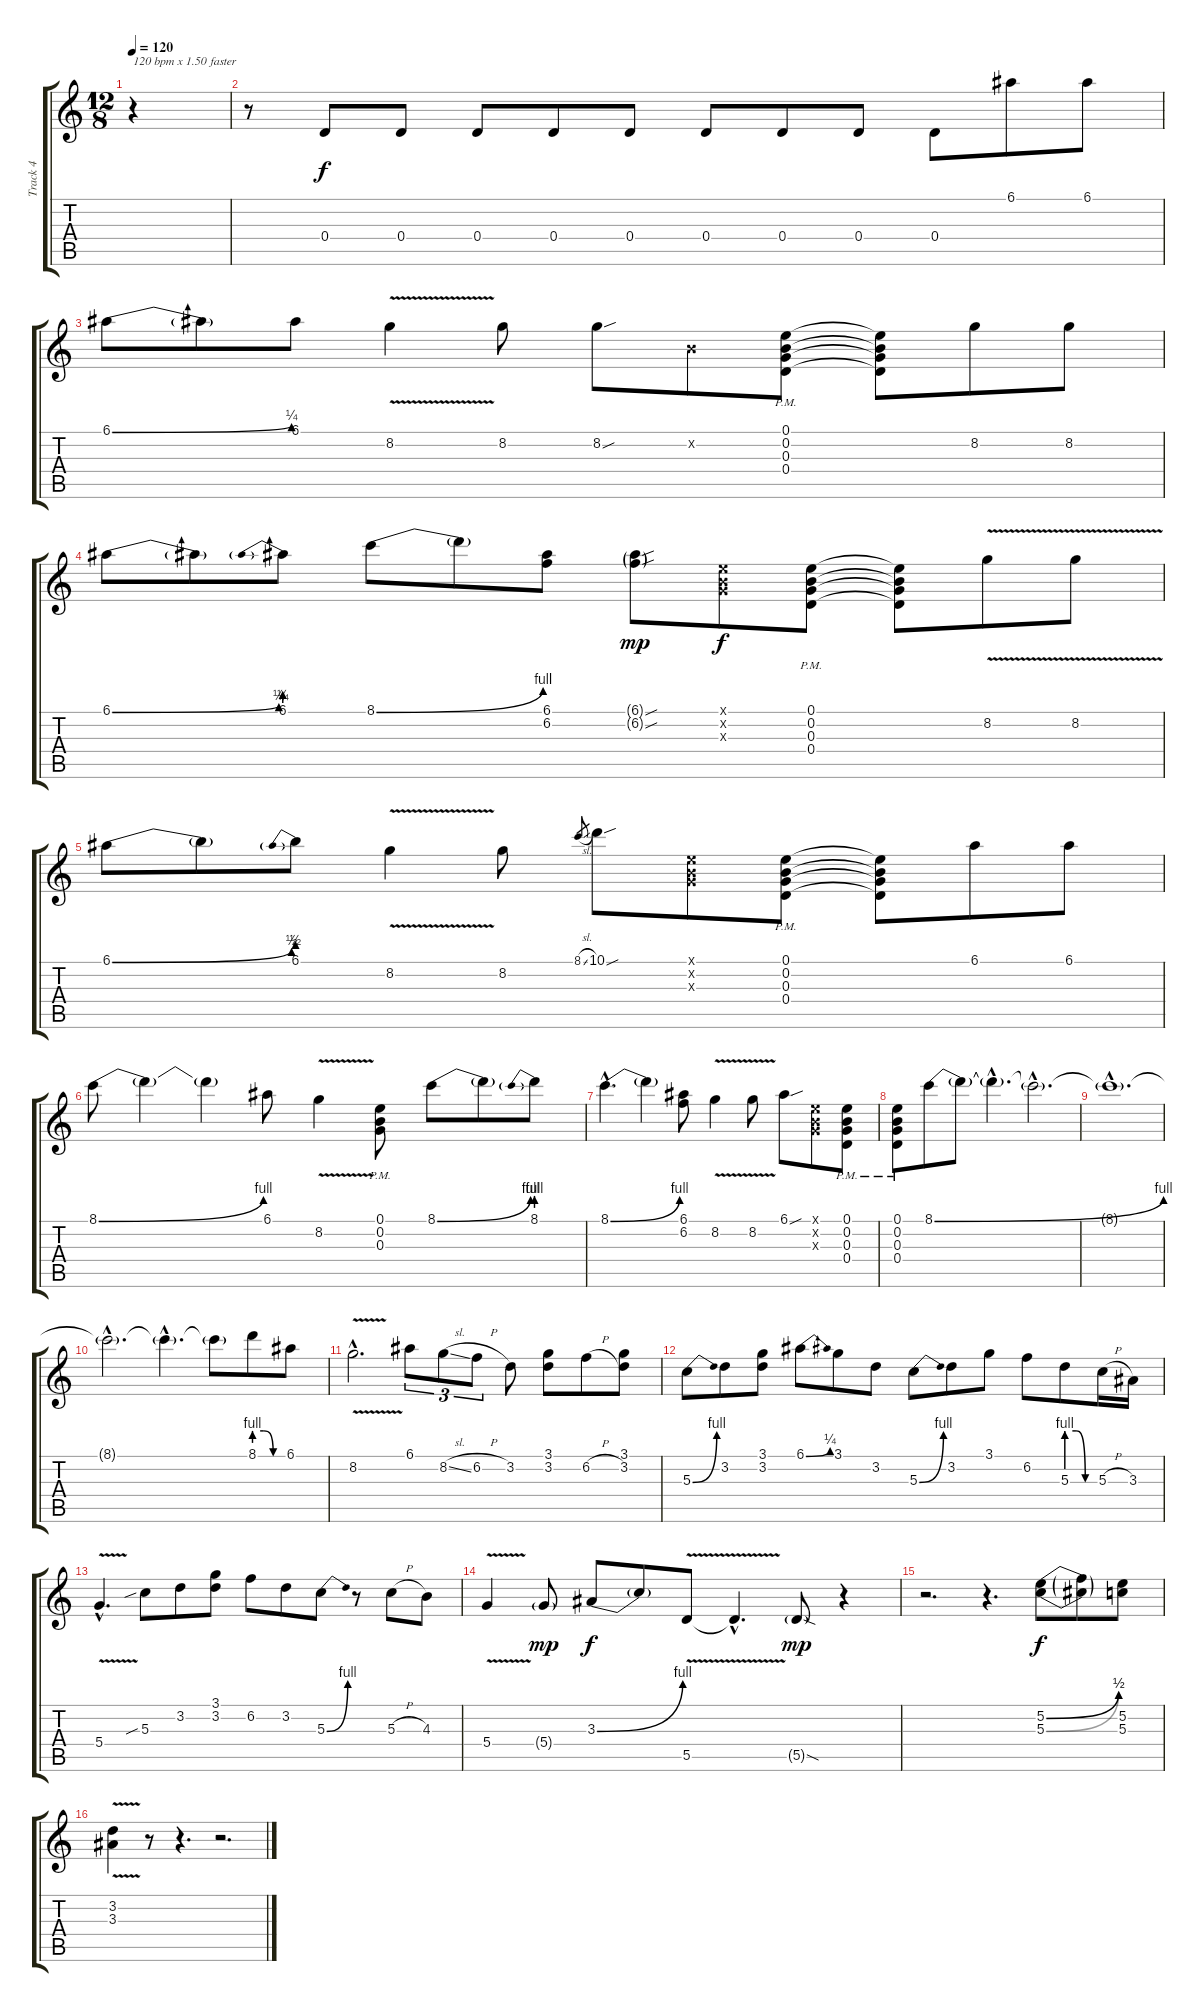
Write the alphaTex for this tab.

\track ("Track 4" "Track 4") {instrument overdrivenguitar}
\staff {score tabs}
\tuning (E4 B3 G3 D3 A2 E2) {hide}
\ts (12 8)
\tempo 120
\clef g2
\ks c
r.4{txt "120 bpm x 1.50 faster" dy f instrument overdrivenguitar} |
r.8 0.4.8 0.4.8 0.4.8 0.4.8 0.4.8 0.4.8 0.4.8 0.4.8 0.4.8 6.1.8 6.1.8 |
6.1{be (bend 0 0 60 1)}.8 6.1{t}.8 6.1.8 8.2{v}.4 8.2.8 8.2{sou}.8 0.2{x}.8 (0.1{pm} 0.2{pm} 0.3{pm} 0.4{pm}).8 (0.1{t} 0.2{t} 0.3{t} 0.4{t}).8 8.2.8 8.2.8 |
6.1{be (bend 0 0 60 1)}.8 6.1{t}.8 6.1{be (prebend 0 1 60 1)}.8 8.1{be (bend 0 0 60 4)}.8 8.1{t}.8 (6.1 6.2).8 (6.1{sou g} 6.2{sou g}).8{dy mp} (0.1{x} 0.2{x} 0.3{x}).8{dy f} (0.1{pm} 0.2{pm} 0.3{pm} 0.4{pm}).8 (0.1{t} 0.2{t} 0.3{t} 0.4{t}).8 8.2{v}.8 8.2{v}.8 |
6.1{be (bend 0 0 60 2)}.8 6.1{t}.8 6.1{be (prebend 0 2 60 2)}.8 8.2{v}.4 8.2.8 8.1{sl}.8{gr} 10.1{sou}.8 (0.1{x} 0.2{x} 0.3{x}).8 (0.1{pm} 0.2{pm} 0.3{pm} 0.4{pm}).8 (0.1{t} 0.2{t} 0.3{t} 0.4{t}).8 6.1.8 6.1.8 |
8.1{be (bend 0 0 60 4)}.8 8.1{t}.4 8.1{t}.4 6.1.8 8.2{v}.4 (0.1{pm} 0.2{pm} 0.3{pm}).8 8.1{be (bend 0 0 60 4)}.8 8.1{t}.8 8.1{be (prebend 0 4 60 4)}.8 |
8.1{be (bend 0 0 60 4) hac}.4{d} 8.1{t}.4 (6.1 6.2).8 8.2{v}.4 8.2{v}.8 6.1{sou}.8 (0.1{x} 0.2{x} 0.3{x}).8 (0.1{pm} 0.2{pm} 0.3{pm} 0.4{pm}).8 |
(0.1{pm} 0.2{pm} 0.3{pm} 0.4{pm}).8 8.1{be (bend 0 0 60 4)}.8 8.1{t}.8 8.1{hac t}.4{d} 8.1{hac t}.2{d} |
8.1{hac t}.1{d} |
8.1{hac t}.2{d} 8.1{hac t}.4{d} 8.1{t}.8 8.1{be (custom 0 4 20 4 40 0 60 0)}.8 6.1.8 |
8.2{v hac}.2{d} 6.1.8{tu (3 2)} 8.2{sl}.8{tu (3 2)} 6.2{h}.8{tu (3 2)} 3.2.8 (3.1 3.2).8 6.2{h}.8 (3.1 3.2).8 |
5.3{be (bend 0 0 60 4)}.8 3.2.8 (3.1 3.2).8 6.1{be (bend 0 0 60 1)}.8 3.1.8 3.2.8 5.3{be (bend 0 0 60 4)}.8 3.2.8 3.1.8 6.2.8 5.3{be (custom 0 4 20 4 40 0 60 0)}.8 5.3{h}.16 3.3.16 |
5.4{v hac}.4{d} 5.3{sib}.8 3.2.8 (3.1 3.2).8 6.2.8 3.2.8 5.3{be (bend 0 0 60 4)}.8 r.8 5.3{h}.8 4.3.8 |
5.4{v}.4 5.4{g}.8{dy mp} 3.3{be (bend 0 0 60 4)}.8{dy f} 3.3{t}.8 5.5{v}.8 5.5{hac t}.4{d} 5.5{sod g}.8{dy mp} r.4 |
r.2{d} r.4{d} (5.2{be (bend 0 0 60 2)} 5.3{be (bend 0 0 60 2)}).8{dy f} (5.2{t} 5.3{t}).8 (5.2 5.3).8 |
(3.2{v} 3.3{v}).4 r.8 r.4{d} r.2{d}
